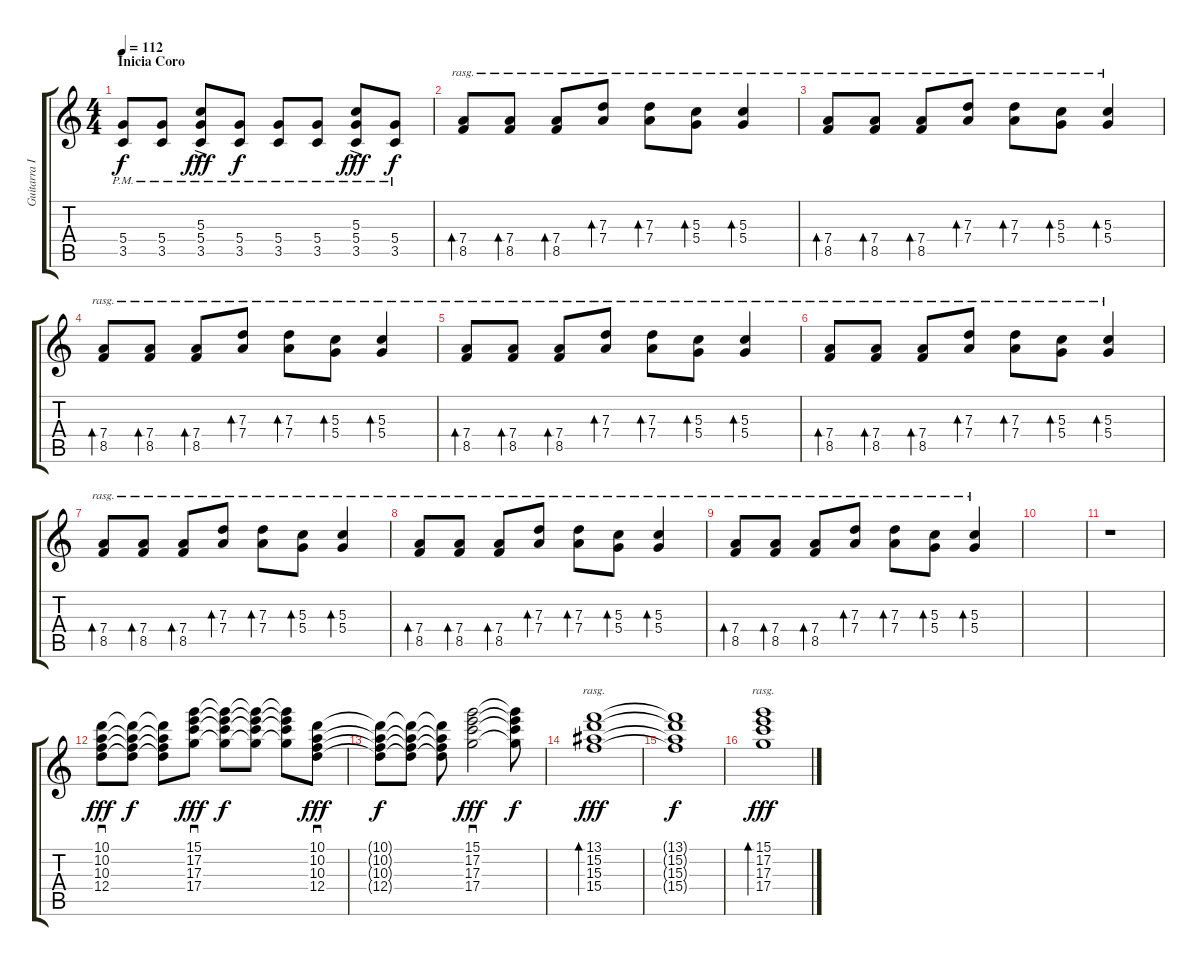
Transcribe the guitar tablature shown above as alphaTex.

\track ("Guitarra II (Dany Mezquita)" "Guitarra I") {instrument electricguitarmuted}
\staff {score tabs}
\tuning (E4 B3 G3 D3 A2 E2) {hide}
\ts (4 4)
\section ("" "Inicia Coro")
\tempo 112
\clef g2
\ks c
(5.4{pm} 3.5{pm}).8{dy f} (5.4{pm} 3.5{pm}).8 (5.3{ac pm} 5.4{ac pm} 3.5{ac pm}).8{dy fff} (5.4{pm} 3.5{pm}).8{dy f} (5.4{pm} 3.5{pm}).8 (5.4{pm} 3.5{pm}).8 (5.3{ac pm} 5.4{ac pm} 3.5{ac pm}).8{dy fff} (5.4{pm} 3.5{pm}).8{dy f} |
(7.4 8.5).8{bd 240 rasg ii volume 10 instrument electricguitarclean} (7.4 8.5).8{bd 240 rasg ii} (7.4 8.5).8{bd 120 rasg ii} (7.3 7.4).8{bd 240 rasg ii} (7.3 7.4).8{bd 240 rasg ii} (5.3 5.4).8{bd 240 rasg ii} (5.3 5.4).4{bd 240 rasg ii} |
(7.4 8.5).8{bd 240 rasg ii} (7.4 8.5).8{bd 240 rasg ii} (7.4 8.5).8{bd 120 rasg ii} (7.3 7.4).8{bd 240 rasg ii} (7.3 7.4).8{bd 240 rasg ii} (5.3 5.4).8{bd 240 rasg ii} (5.3 5.4).4{bd 240 rasg ii} |
(7.4 8.5).8{bd 240 rasg ii} (7.4 8.5).8{bd 240 rasg ii} (7.4 8.5).8{bd 120 rasg ii} (7.3 7.4).8{bd 240 rasg ii} (7.3 7.4).8{bd 240 rasg ii} (5.3 5.4).8{bd 240 rasg ii} (5.3 5.4).4{bd 240 rasg ii} |
(7.4 8.5).8{bd 240 rasg ii} (7.4 8.5).8{bd 240 rasg ii} (7.4 8.5).8{bd 120 rasg ii} (7.3 7.4).8{bd 240 rasg ii} (7.3 7.4).8{bd 240 rasg ii} (5.3 5.4).8{bd 240 rasg ii} (5.3 5.4).4{bd 240 rasg ii} |
(7.4 8.5).8{bd 240 rasg ii} (7.4 8.5).8{bd 240 rasg ii} (7.4 8.5).8{bd 120 rasg ii} (7.3 7.4).8{bd 240 rasg ii} (7.3 7.4).8{bd 240 rasg ii} (5.3 5.4).8{bd 240 rasg ii} (5.3 5.4).4{bd 240 rasg ii} |
(7.4 8.5).8{bd 240 rasg ii} (7.4 8.5).8{bd 240 rasg ii} (7.4 8.5).8{bd 120 rasg ii} (7.3 7.4).8{bd 240 rasg ii} (7.3 7.4).8{bd 240 rasg ii} (5.3 5.4).8{bd 240 rasg ii} (5.3 5.4).4{bd 240 rasg ii} |
(7.4 8.5).8{bd 240 rasg ii} (7.4 8.5).8{bd 240 rasg ii} (7.4 8.5).8{bd 120 rasg ii} (7.3 7.4).8{bd 240 rasg ii} (7.3 7.4).8{bd 240 rasg ii} (5.3 5.4).8{bd 240 rasg ii} (5.3 5.4).4{bd 240 rasg ii} |
(7.4 8.5).8{bd 240 rasg ii} (7.4 8.5).8{bd 240 rasg ii} (7.4 8.5).8{bd 120 rasg ii} (7.3 7.4).8{bd 240 rasg ii} (7.3 7.4).8{bd 240 rasg ii} (5.3 5.4).8{bd 240 rasg ii} (5.3 5.4).4{bd 240 rasg ii} |
|
r.1 |
(10.1 10.2 10.3 12.4).8{sd dy fff volume 11} (10.1{t} 10.2{t} 10.3{t} 12.4{t}).8{dy f} (10.1{t} 10.2{t} 10.3{t} 12.4{t}).8 (15.1 17.2 17.3 17.4).8{sd dy fff} (15.1{t} 17.2{t} 17.3{t} 17.4{t}).8{dy f} (15.1{t} 17.2{t} 17.3{t} 17.4{t}).8 (15.1{t} 17.2{t} 17.3{t} 17.4{t}).8 (10.1 10.2 10.3 12.4).8{sd dy fff} |
(10.1{t} 10.2{t} 10.3{t} 12.4{t}).8{dy f} (10.1{t} 10.2{t} 10.3{t} 12.4{t}).8 (10.1{t} 10.2{t} 10.3{t} 12.4{t}).8 (15.1 17.2 17.3 17.4).2{sd dy fff} (15.1{t} 17.2{t} 17.3{t} 17.4{t}).8{dy f} |
(13.1 15.2 15.3 15.4).1{bd 120 rasg ii dy fff} |
(13.1{t} 15.2{t} 15.3{t} 15.4{t}).1{dy f} |
(15.1 17.2 17.3 17.4).1{bd 120 rasg ii dy fff}
